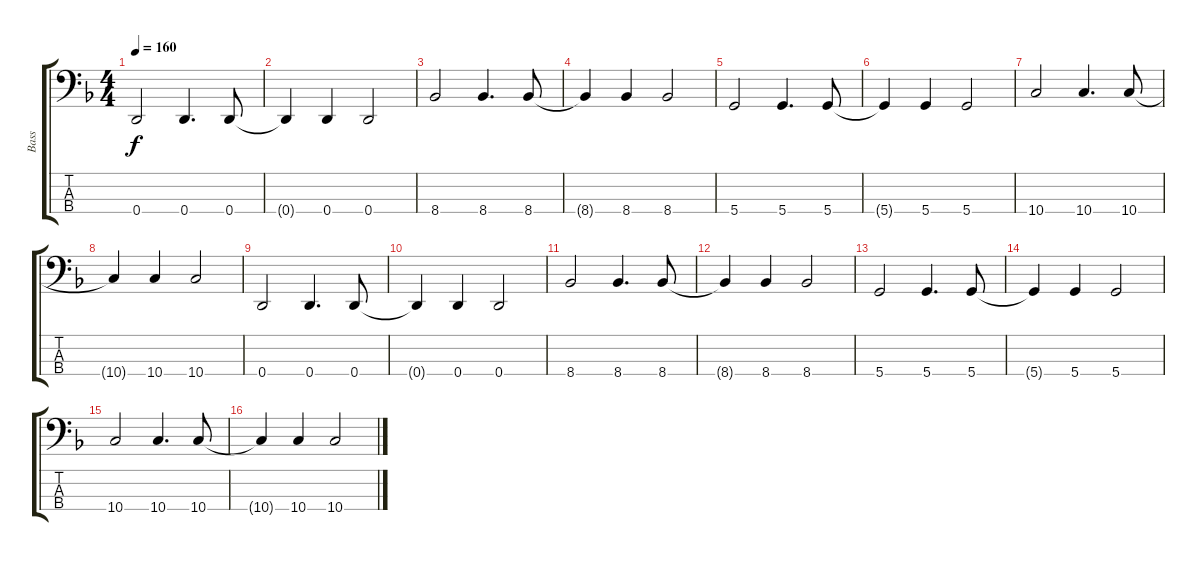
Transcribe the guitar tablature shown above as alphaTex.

\track ("Bass" "Bass") {instrument electricbassfinger}
\staff {score tabs}
\tuning (G2 D2 A1 D1) {hide}
\ts (4 4)
\tempo 160
\clef f4
\ks dminor
0.4.2{dy f} 0.4.4{d} 0.4.8 |
0.4{t}.4 0.4.4 0.4.2 |
8.4.2 8.4.4{d} 8.4.8 |
8.4{t}.4 8.4.4 8.4.2 |
5.4.2 5.4.4{d} 5.4.8 |
5.4{t}.4 5.4.4 5.4.2 |
10.4.2 10.4.4{d} 10.4.8 |
10.4{t}.4 10.4.4 10.4.2 |
0.4.2 0.4.4{d} 0.4.8 |
0.4{t}.4 0.4.4 0.4.2 |
8.4.2 8.4.4{d} 8.4.8 |
8.4{t}.4 8.4.4 8.4.2 |
5.4.2 5.4.4{d} 5.4.8 |
5.4{t}.4 5.4.4 5.4.2 |
10.4.2 10.4.4{d} 10.4.8 |
10.4{t}.4 10.4.4 10.4.2
